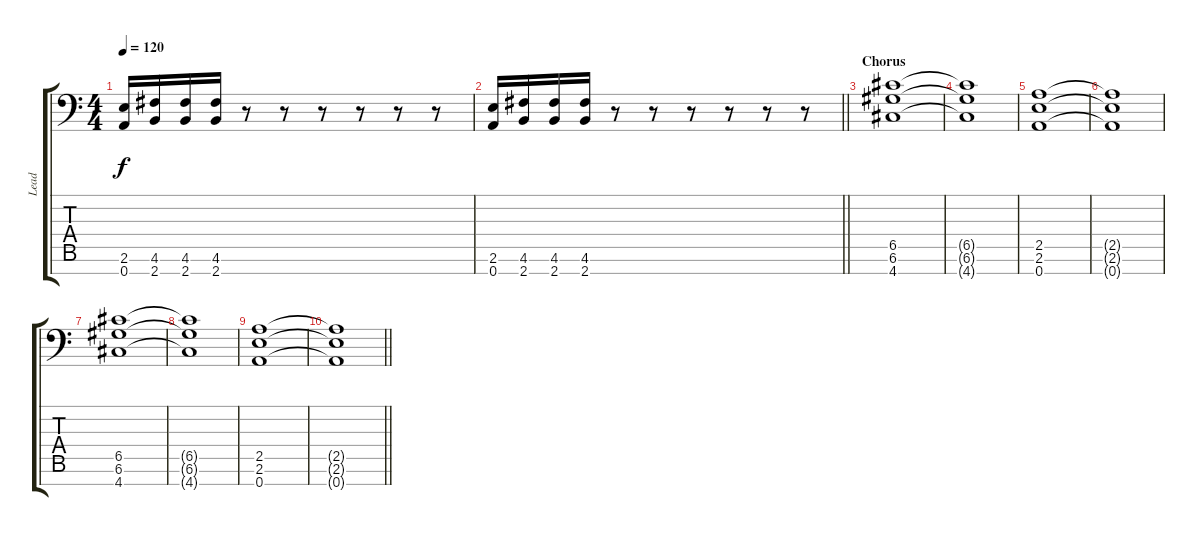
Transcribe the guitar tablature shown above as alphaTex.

\track ("Lead" "Lead") {instrument overdrivenguitar}
\staff {score tabs}
\tuning (D4 A3 F3 C3 G2 D2 A1) {hide}
\ts (4 4)
\tempo 120
\clef f4
\ks c
(2.6 0.7).16{dy f} (4.6 2.7).16 (4.6 2.7).16 (4.6 2.7).16 r.8 r.8 r.8 r.8 r.8 r.8 |
\barLineRight lightlight
(2.6 0.7).16 (4.6 2.7).16 (4.6 2.7).16 (4.6 2.7).16 r.8 r.8 r.8 r.8 r.8 r.8 |
\section ("" "Chorus")
(6.5 6.6 4.7).1 |
(6.5{t} 6.6{t} 4.7{t}).1 |
(2.5 2.6 0.7).1 |
(2.5{t} 2.6{t} 0.7{t}).1 |
(6.5 6.6 4.7).1 |
(6.5{t} 6.6{t} 4.7{t}).1 |
(2.5 2.6 0.7).1 |
\barLineRight lightlight
(2.5{t} 2.6{t} 0.7{t}).1
